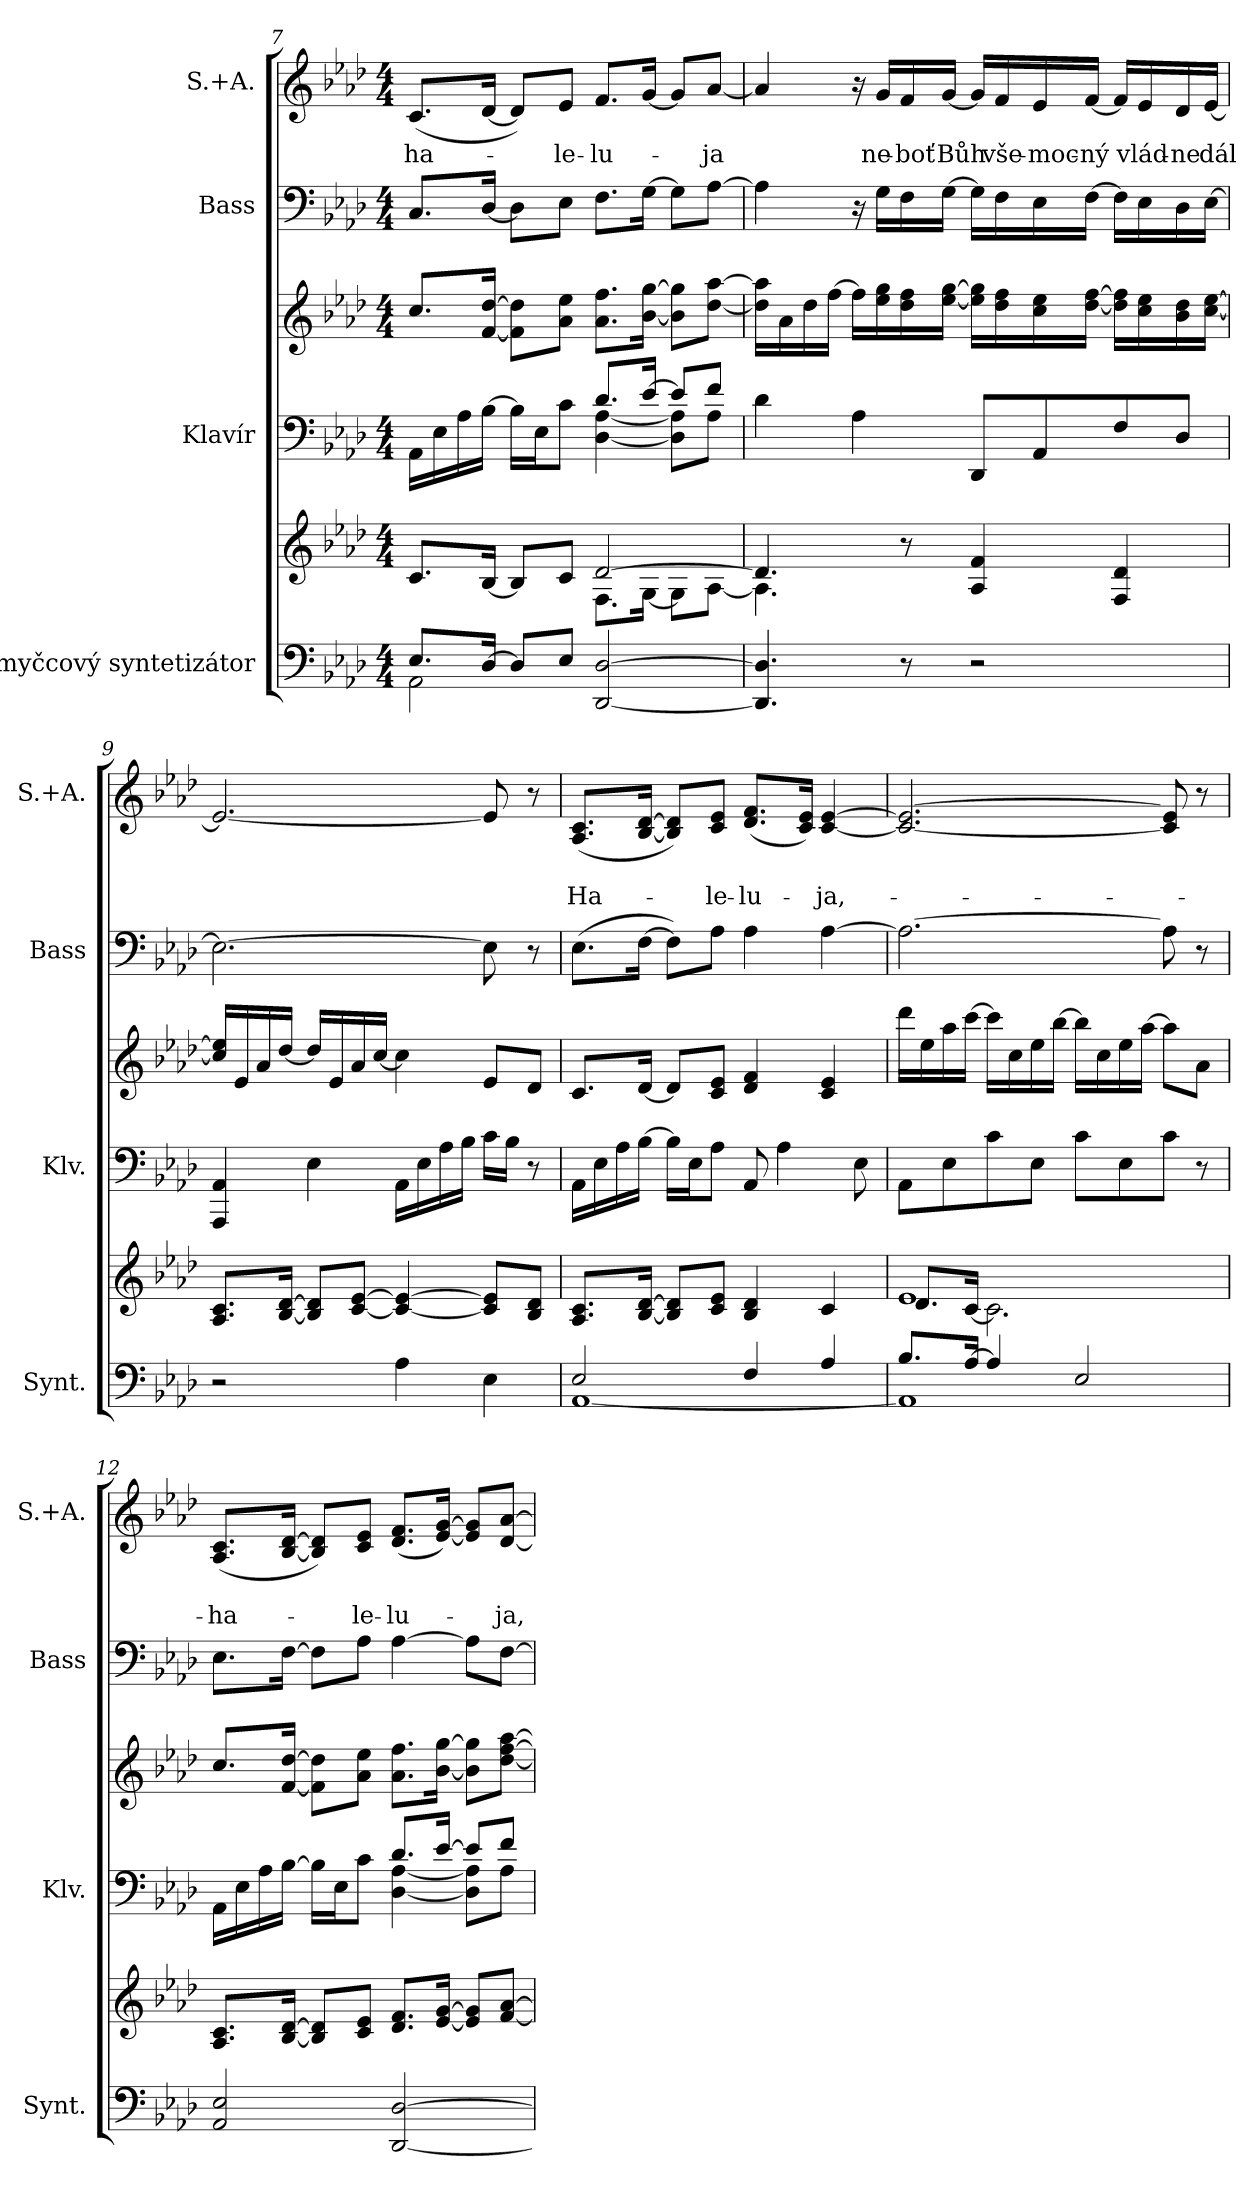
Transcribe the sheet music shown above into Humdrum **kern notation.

**kern	**kern	**kern	**kern	**kern	**kern	**text	**text
*part4	*part4	*part3	*part3	*part2	*part1	*part1	*part1
*staff6	*staff5	*staff4	*staff3	*staff2	*staff1	*staff1	*staff1
*I"Smyčcový syntetizátor	*	*I"Klavír	*	*I"Bass	*I"S.+A.	*	*
*I'Synt.	*	*I'Klv.	*	*I'Bass	*I'S.+A.	*	*
*clefF4	*clefG2	*clefF4	*clefG2	*clefF4	*clefG2	*	*
*k[b-e-a-d-]	*k[b-e-a-d-]	*k[b-e-a-d-]	*k[b-e-a-d-]	*k[b-e-a-d-]	*k[b-e-a-d-]	*	*
*M4/4	*M4/4	*M4/4	*M4/4	*M4/4	*M4/4	*	*
=7	=7	=7	=7	=7	=7	=7	=7
*^	*^	*^	*	*	*	*	*
!	!	!	!	!	!	!	!	!	!LO:LY:b	!
8.E-/L	2AA-\	8.c/L	2ryy	16AA-\LL	2ryy	8.cc/L	8.C/L	(8.c/L	-ha-	.
.	.	.	.	16E-\	.	.	.	.	.	.
.	.	.	.	16A-\	.	.	.	.	.	.
[16D-/Jk	.	[16B-/Jk	.	[16B-\JJ	.	[16f/ [16dd-/Jk	[16D-/Jk	[16d-/Jk	.	.
8D-/L]	.	8B-/L]	.	16B-\LL]	.	8f\] 8dd-\]L	8D-\L]	8d-/L])	.	.
.	.	.	.	16E-\J	.	.	.	.	.	.
!	!	!	!	!	!	!	!	!	!LO:LY:b	!
8E-/J	.	8c/J	.	8c\J	.	8a-\ 8ee-\J	8E-\J	8e-/J	-le-	.
!	!	!	!	!	!	!	!	!	!LO:LY:b	!
[2DD-/ [2D-/	2ryy	[2d-/	8.F\L	8.d-/L	[4D-\ [4A-\	8.a-\ 8.ff\L	8.F\L	8.f/L	-lu-	.
.	.	.	[16G\Jk	[16e-/Jk	.	[16b-\ [16gg\Jk	[16G\Jk	[16g/Jk	.	.
.	.	.	8G\L]	8e-/L]	8D-\] 8A-\]L	8b-\] 8gg\]L	8G\L]	8g/L]	.	.
!	!	!	!	!	!	!	!	!	!LO:LY:b	!
.	.	.	[8A-\J	8f/J	8A-\J	[8dd-\ [8aa-\J	[8A-\J	[8a-/J	-ja	.
*v	*v	*	*	*v	*v	*	*	*	*	*
!!LO:LB:g=z
=8	=8	=8	=8	=8	=8	=8	=8	=8
4.DD-/] 4.D-/]	4.d-/]	4.A-\]	4d-\	16dd-\] 16aa-\]LL	4A-\]	4a-/]	.	.
.	.	.	.	16a-\	.	.	.	.
.	.	.	.	16dd-\	.	.	.	.
.	.	.	.	[16ff\JJ	.	.	.	.
.	.	.	4A-\	16ff\LL]	16r	16r	.	.
!	!	!	!	!	!	!	!LO:LY:b	!
.	.	.	.	16ee-\ 16gg\	16G\LL	16g/LL	ne-	.
!	!	!	!	!	!	!	!LO:LY:b	!
8r	8r	2ryy	.	16dd-\ 16ff\	16F\	16f/	-boť	.
!	!	!	!	!	!	!	!LO:LY:b	!
.	.	.	.	[16ee-\ [16gg\JJ	[16G\JJ	[16g/JJ	Bůh	.
2r	4A-/ 4f/	.	8DD-/L	16ee-\] 16gg\]LL	16G\LL]	16g/LL]	.	.
!	!	!	!	!	!	!	!LO:LY:b	!
.	.	.	.	16dd-\ 16ff\	16F\	16f/	vše-	.
!	!	!	!	!	!	!	!LO:LY:b	!
.	.	.	8AA-/	16cc\ 16ee-\	16E-\	16e-/	-moc-	.
!	!	!	!	!	!	!	!LO:LY:b	!
.	.	.	.	[16dd-\ [16ff\JJ	[16F\JJ	[16f/JJ	-ný	.
.	4F/ 4d-/	.	8F/	16dd-\] 16ff\]LL	16F\LL]	16f/LL]	.	.
!	!	!	!	!	!	!	!LO:LY:b	!
.	.	.	.	16cc\ 16ee-\	16E-\	16e-/	vlád-	.
!	!	!	!	!	!	!	!LO:LY:b	!
.	.	8ryy	8D-/J	16b-\ 16dd-\	16D-\	16d-/	-ne	.
!	!	!	!	!	!	!	!LO:LY:b	!
.	.	.	.	[16cc\ [16ee-\JJ	[16E-\JJ	[16e-/JJ	dál	.
*	*v	*v	*	*	*	*	*	*
=9	=9	=9	=9	=9	=9	=9	=9
2r	8.A-/ 8.c/L	4AAA-/ 4AA-/	16cc/] 16ee-/]LL	2.E-\_	2.e-/_	.	.
.	.	.	16e-/	.	.	.	.
.	.	.	16a-/	.	.	.	.
.	[16B-/ [16d-/Jk	.	[16dd-/JJ	.	.	.	.
.	8B-/] 8d-/]L	4E-\	16dd-/LL]	.	.	.	.
.	.	.	16e-/	.	.	.	.
.	[8c/ [8e-/J	.	16a-/	.	.	.	.
.	.	.	[16cc/JJ	.	.	.	.
4A-\	4c/_ 4e-/_	16AA-\LL	4cc\]	.	.	.	.
.	.	16E-\	.	.	.	.	.
.	.	16A-\	.	.	.	.	.
.	.	16B-\JJ	.	.	.	.	.
4E-\	8c/] 8e-/]L	16c\LL	8e-/L	8E-\]	8e-/]	.	.
.	.	16B-\JJ	.	.	.	.	.
.	8B-/ 8d-/J	8r	8d-/J	8r	8r	.	.
!!LO:PB:g=z
=10	=10	=10	=10	=10	=10	=10	=10
*^	*	*	*	*	*	*	*
!	!	!	!	!	!	!	!	!LO:LY:b
2E-/	[1AA-	8.A-/ 8.c/L	16AA-\LL	8.c/L	(8.E-\L	(8.A-/ 8.c/L	.	Ha-
.	.	.	16E-\	.	.	.	.	.
.	.	.	16A-\	.	.	.	.	.
.	.	[16B-/ [16d-/Jk	[16B-\JJ	[16d-/Jk	[16F\Jk	[16B-/ [16d-/Jk	.	.
.	.	8B-/] 8d-/]L	16B-\LL]	8d-/L]	8F\L])	8B-/] 8d-/]L)	.	.
.	.	.	16E-\J	.	.	.	.	.
!	!	!	!	!	!	!	!	!LO:LY:b
.	.	8c/ 8e-/J	8A-\J	8c/ 8e-/J	8A-\J	8c/ 8e-/J	.	-le-
!	!	!	!	!	!	!	!	!LO:LY:b
4F/	.	4B-/ 4d-/	8AA-/	4d-/ 4f/	4A-\	(8.d-/ 8.f/L	.	-lu-
.	.	.	4A-\	.	.	.	.	.
.	.	.	.	.	.	16c/ 16e-/Jk)	.	.
!	!	!	!	!	!	!	!	!LO:LY:b
4A-/	.	4c/	.	4c/ 4e-/	[4A-\	[4c/ [4e-/	.	-ja,-
.	.	.	8E-\	.	.	.	.	.
=11	=11	=11	=11	=11	=11	=11	=11	=11
*	*	*^	*	*	*	*	*	*
8.B-/L	1AA-]	1e-	8.d-/L	8AA-\L	16ddd-\LL	2.A-\_	2.c/_ 2.e-/_	.	.
.	.	.	.	.	16ee-\	.	.	.	.
.	.	.	.	8E-\	16aa-\	.	.	.	.
[16A-/Jk	.	.	[16c/Jk	.	[16ccc\JJ	.	.	.	.
4A-/]	.	.	2.c\]	8c\	16ccc\LL]	.	.	.	.
.	.	.	.	.	16cc\	.	.	.	.
.	.	.	.	8E-\J	16ee-\	.	.	.	.
.	.	.	.	.	[16bb-\JJ	.	.	.	.
2E-/	.	.	.	8c\L	16bb-\LL]	.	.	.	.
.	.	.	.	.	16cc\	.	.	.	.
.	.	.	.	8E-\	16ee-\	.	.	.	.
.	.	.	.	.	[16aa-\JJ	.	.	.	.
.	.	.	.	8c\J	8aa-\L]	8A-\]	8c/] 8e-/]	.	.
.	.	.	.	8r	8a-\J	8r	8r	.	.
*v	*v	*	*	*	*	*	*	*	*
*	*v	*v	*	*	*	*	*	*
=12	=12	=12	=12	=12	=12	=12	=12
*	*	*^	*	*	*	*	*
!	!	!	!	!	!	!	!	!LO:LY:b
2AA-/ 2E-/	8.A-/ 8.c/L	16AA-\LL	2ryy	8.cc/L	8.E-\L	(8.A-/ 8.c/L	.	-ha-
.	.	16E-\	.	.	.	.	.	.
.	.	16A-\	.	.	.	.	.	.
.	[16B-/ [16d-/Jk	[16B-\JJ	.	[16f/ [16dd-/Jk	[16F\Jk	[16B-/ [16d-/Jk	.	.
.	8B-/] 8d-/]L	16B-\LL]	.	8f\] 8dd-\]L	8F\L]	8B-/] 8d-/]L)	.	.
.	.	16E-\J	.	.	.	.	.	.
!	!	!	!	!	!	!	!	!LO:LY:b
.	8c/ 8e-/J	8c\J	.	8a-\ 8ee-\J	8A-\J	8c/ 8e-/J	.	-le-
!	!	!	!	!	!	!	!	!LO:LY:b
[2DD-/ [2D-/	8.d-/ 8.f/L	8.d-/L	[4D-\ [4A-\	8.a-\ 8.ff\L	[4A-\	(8.d-/ 8.f/L	.	-lu-
.	[16e-/ [16g/Jk	[16e-/Jk	.	[16b-\ [16gg\Jk	.	[16e-/ [16g/Jk)	.	.
.	8e-/] 8g/]L	8e-/L]	8D-\] 8A-\]L	8b-\] 8gg\]L	8A-\L]	8e-/] 8g/]L	.	.
!	!	!	!	!	!	!	!	!LO:LY:b
.	[8f/ [8a-/J	8f/J	8A-\J	[8dd-\ [8ff\ [8aa-\J	[8F\J	[8d-/ [8a-/J	.	-ja,
*	*	*v	*v	*	*	*	*	*
=	=	=	=	=	=	=	=
*-	*-	*-	*-	*-	*-	*-	*-
